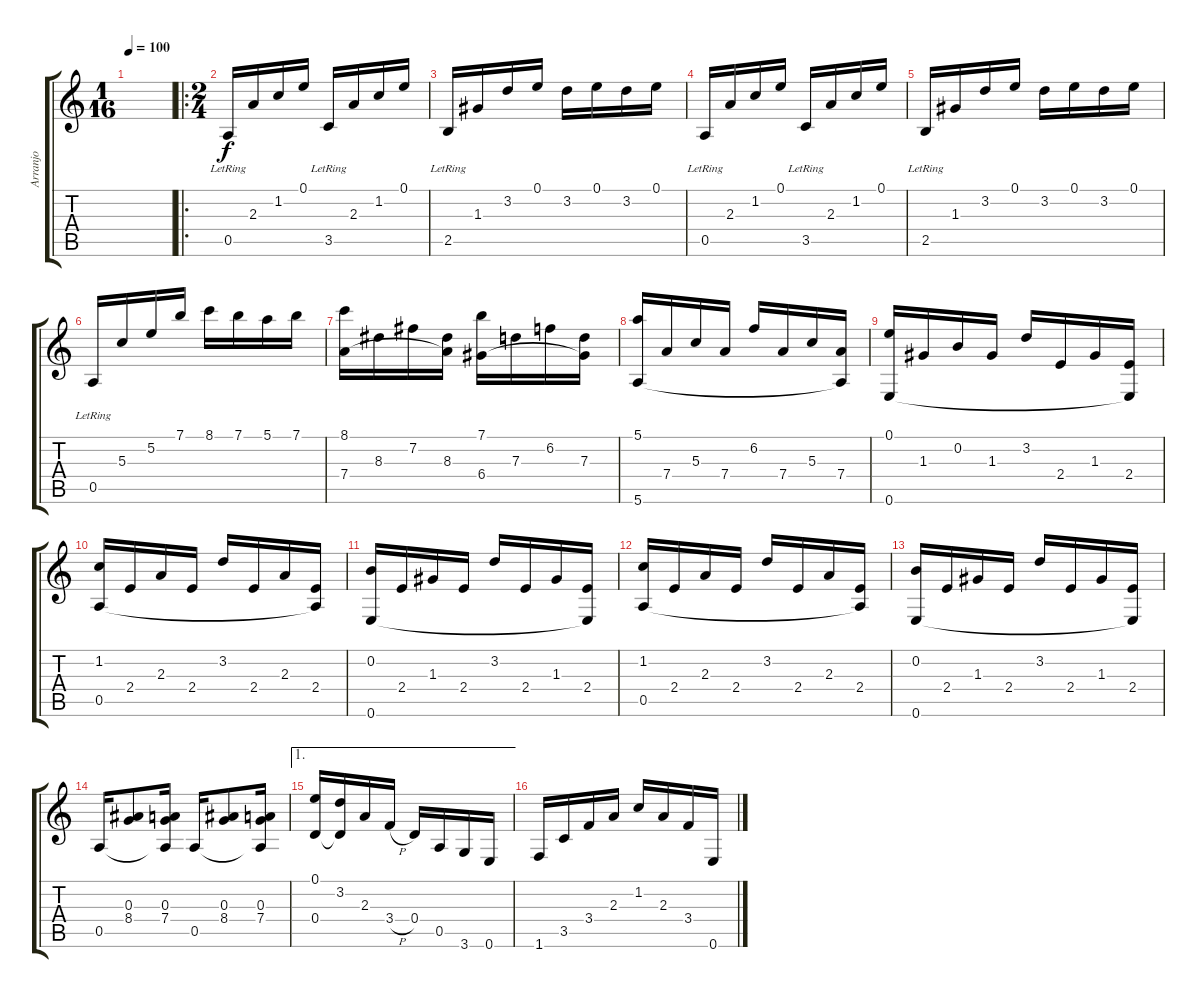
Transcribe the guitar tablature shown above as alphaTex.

\track ("Arranjo" "Arranjo") {instrument acousticguitarnylon}
\staff {score tabs}
\tuning (E4 B3 G3 D3 A2 E2) {hide}
\ts (1 16)
\tempo 100
\clef g2
\ks c
|
\ro
\ts (2 4)
0.5{lr}.16 2.3.16 1.2.16 0.1.16 3.5{lr}.16 2.3.16 1.2.16 0.1.16 |
2.5{lr}.16 1.3.16 3.2.16 0.1.16 3.2.16 0.1.16 3.2.16 0.1.16 |
0.5{lr}.16 2.3.16 1.2.16 0.1.16 3.5{lr}.16 2.3.16 1.2.16 0.1.16 |
2.5{lr}.16 1.3.16 3.2.16 0.1.16 3.2.16 0.1.16 3.2.16 0.1.16 |
0.5{lr}.16 5.3.16 5.2.16 7.1.16 8.1.16 7.1.16 5.1.16 7.1.16 |
(8.1 7.4).16 8.3.16 7.2.16 (8.3 7.4{t}).16 (7.1 6.4).16 7.3.16 6.2.16 (7.3 6.4{t}).16 |
(5.1 5.6).16 7.4.16 5.3.16 7.4.16 6.2.16 7.4.16 5.3.16 (7.4 5.6{t}).16 |
(0.1 0.6).16 1.3.16 0.2.16 1.3.16 3.2.16 2.4.16 1.3.16 (2.4 0.6{t}).16 |
(1.2 0.5).16 2.4.16 2.3.16 2.4.16 3.2.16 2.4.16 2.3.16 (2.4 0.5{t}).16 |
(0.2 0.6).16 2.4.16 1.3.16 2.4.16 3.2.16 2.4.16 1.3.16 (2.4 0.6{t}).16 |
(1.2 0.5).16 2.4.16 2.3.16 2.4.16 3.2.16 2.4.16 2.3.16 (2.4 0.5{t}).16 |
(0.2 0.6).16 2.4.16 1.3.16 2.4.16 3.2.16 2.4.16 1.3.16 (2.4 0.6{t}).16 |
0.5.16 (0.3 8.4).8 (0.3 7.4 0.5{t}).16 0.5.16 (0.3 8.4).8 (0.3 7.4 0.5{t}).16 |
\ae 1
(0.1 0.4).16 (3.2 0.4{t}).16 2.3.16 3.4{h}.16 0.4.16 0.5.16 3.6.16 0.6.16 |
1.6.16 3.5.16 3.4.16 2.3.16 1.2.16 2.3.16 3.4.16 0.6.16
